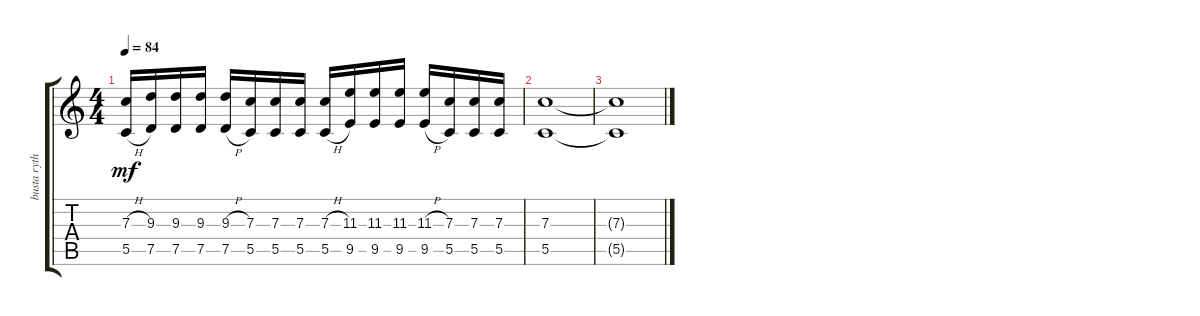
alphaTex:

\track ("busta rythm" "busta ryth") {instrument distortionguitar}
\staff {score tabs}
\tuning (D4 A3 F3 C3 G2 C2) {hide}
\ts (4 4)
\tempo 84
\clef g2
\ks c
(7.3{h} 5.5{h}).16{dy mf} (9.3 7.5).16 (9.3 7.5).16 (9.3 7.5).16 (9.3{h} 7.5{h}).16 (7.3 5.5).16 (7.3 5.5).16 (7.3 5.5).16 (7.3{h} 5.5{h}).16 (11.3 9.5).16 (11.3 9.5).16 (11.3 9.5).16 (11.3{h} 9.5{h}).16 (7.3 5.5).16 (7.3 5.5).16 (7.3 5.5).16 |
(7.3 5.5).1 |
(7.3{t} 5.5{t}).1
